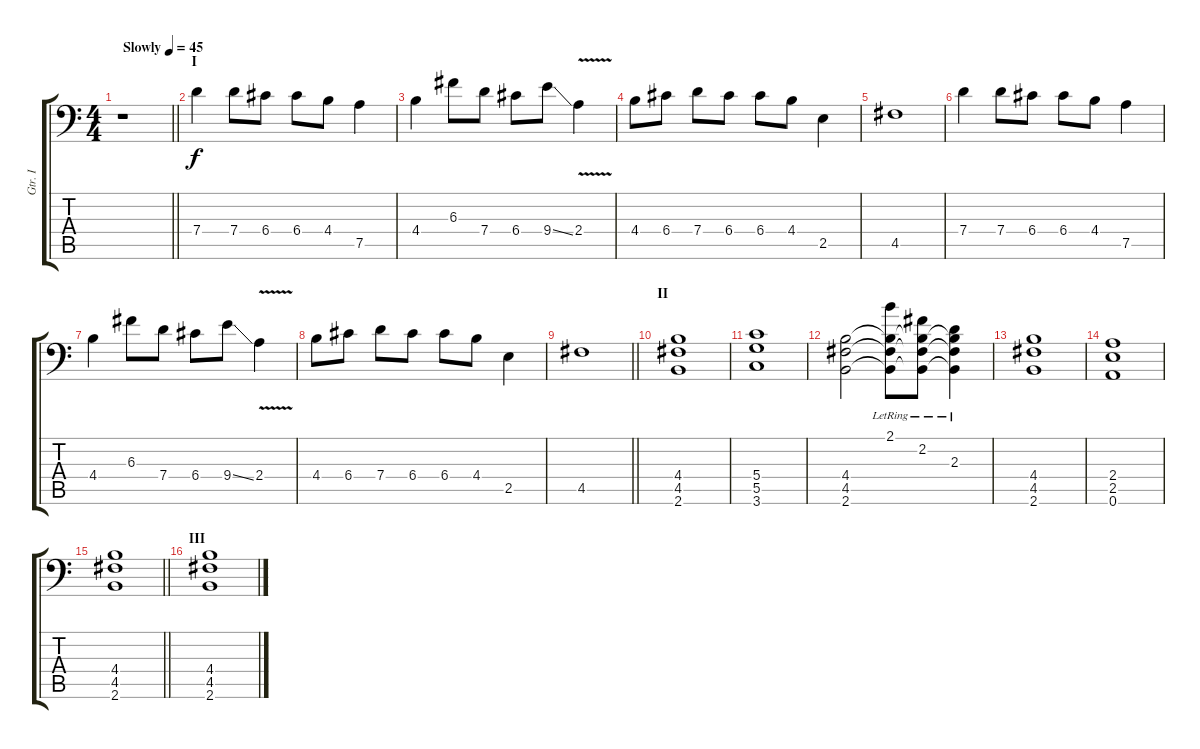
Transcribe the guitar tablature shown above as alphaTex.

\track ("Gtr. I" "Gtr. I") {instrument overdrivenguitar}
\staff {score tabs}
\tuning (A3 E3 C3 G2 D2 A1) {hide}
\ts (4 4)
\tempo (45 "Slowly")
\clef f4
\barLineRight lightlight
\ks c
r.1{dy f instrument overdrivenguitar} |
\section ("" "I")
7.4.4 7.4.8 6.4.8 6.4.8 4.4.8 7.5.4 |
4.4.4 6.3.8 7.4.8 6.4.8 9.4{ss}.8 2.4{v}.4 |
4.4.8 6.4.8 7.4.8 6.4.8 6.4.8 4.4.8 2.5.4 |
4.5.1 |
7.4.4 7.4.8 6.4.8 6.4.8 4.4.8 7.5.4 |
4.4.4 6.3.8 7.4.8 6.4.8 9.4{ss}.8 2.4{v}.4 |
4.4.8 6.4.8 7.4.8 6.4.8 6.4.8 4.4.8 2.5.4 |
\barLineRight lightlight
4.5.1 |
\section ("" "II")
(4.4 4.5 2.6).1 |
(5.4 5.5 3.6).1 |
(4.4 4.5 2.6).2 (2.1{lr} 4.4{t} 4.5{t} 2.6{t}).8 (2.2{lr} 4.4{t} 4.5{t} 2.6{t}).8 (2.3{lr} 4.4{t} 4.5{t} 2.6{t}).4 |
(4.4 4.5 2.6).1 |
(2.4 2.5 0.6).1 |
\barLineRight lightlight
(4.4 4.5 2.6).1 |
\section ("" "III")
(4.4 4.5 2.6).1
